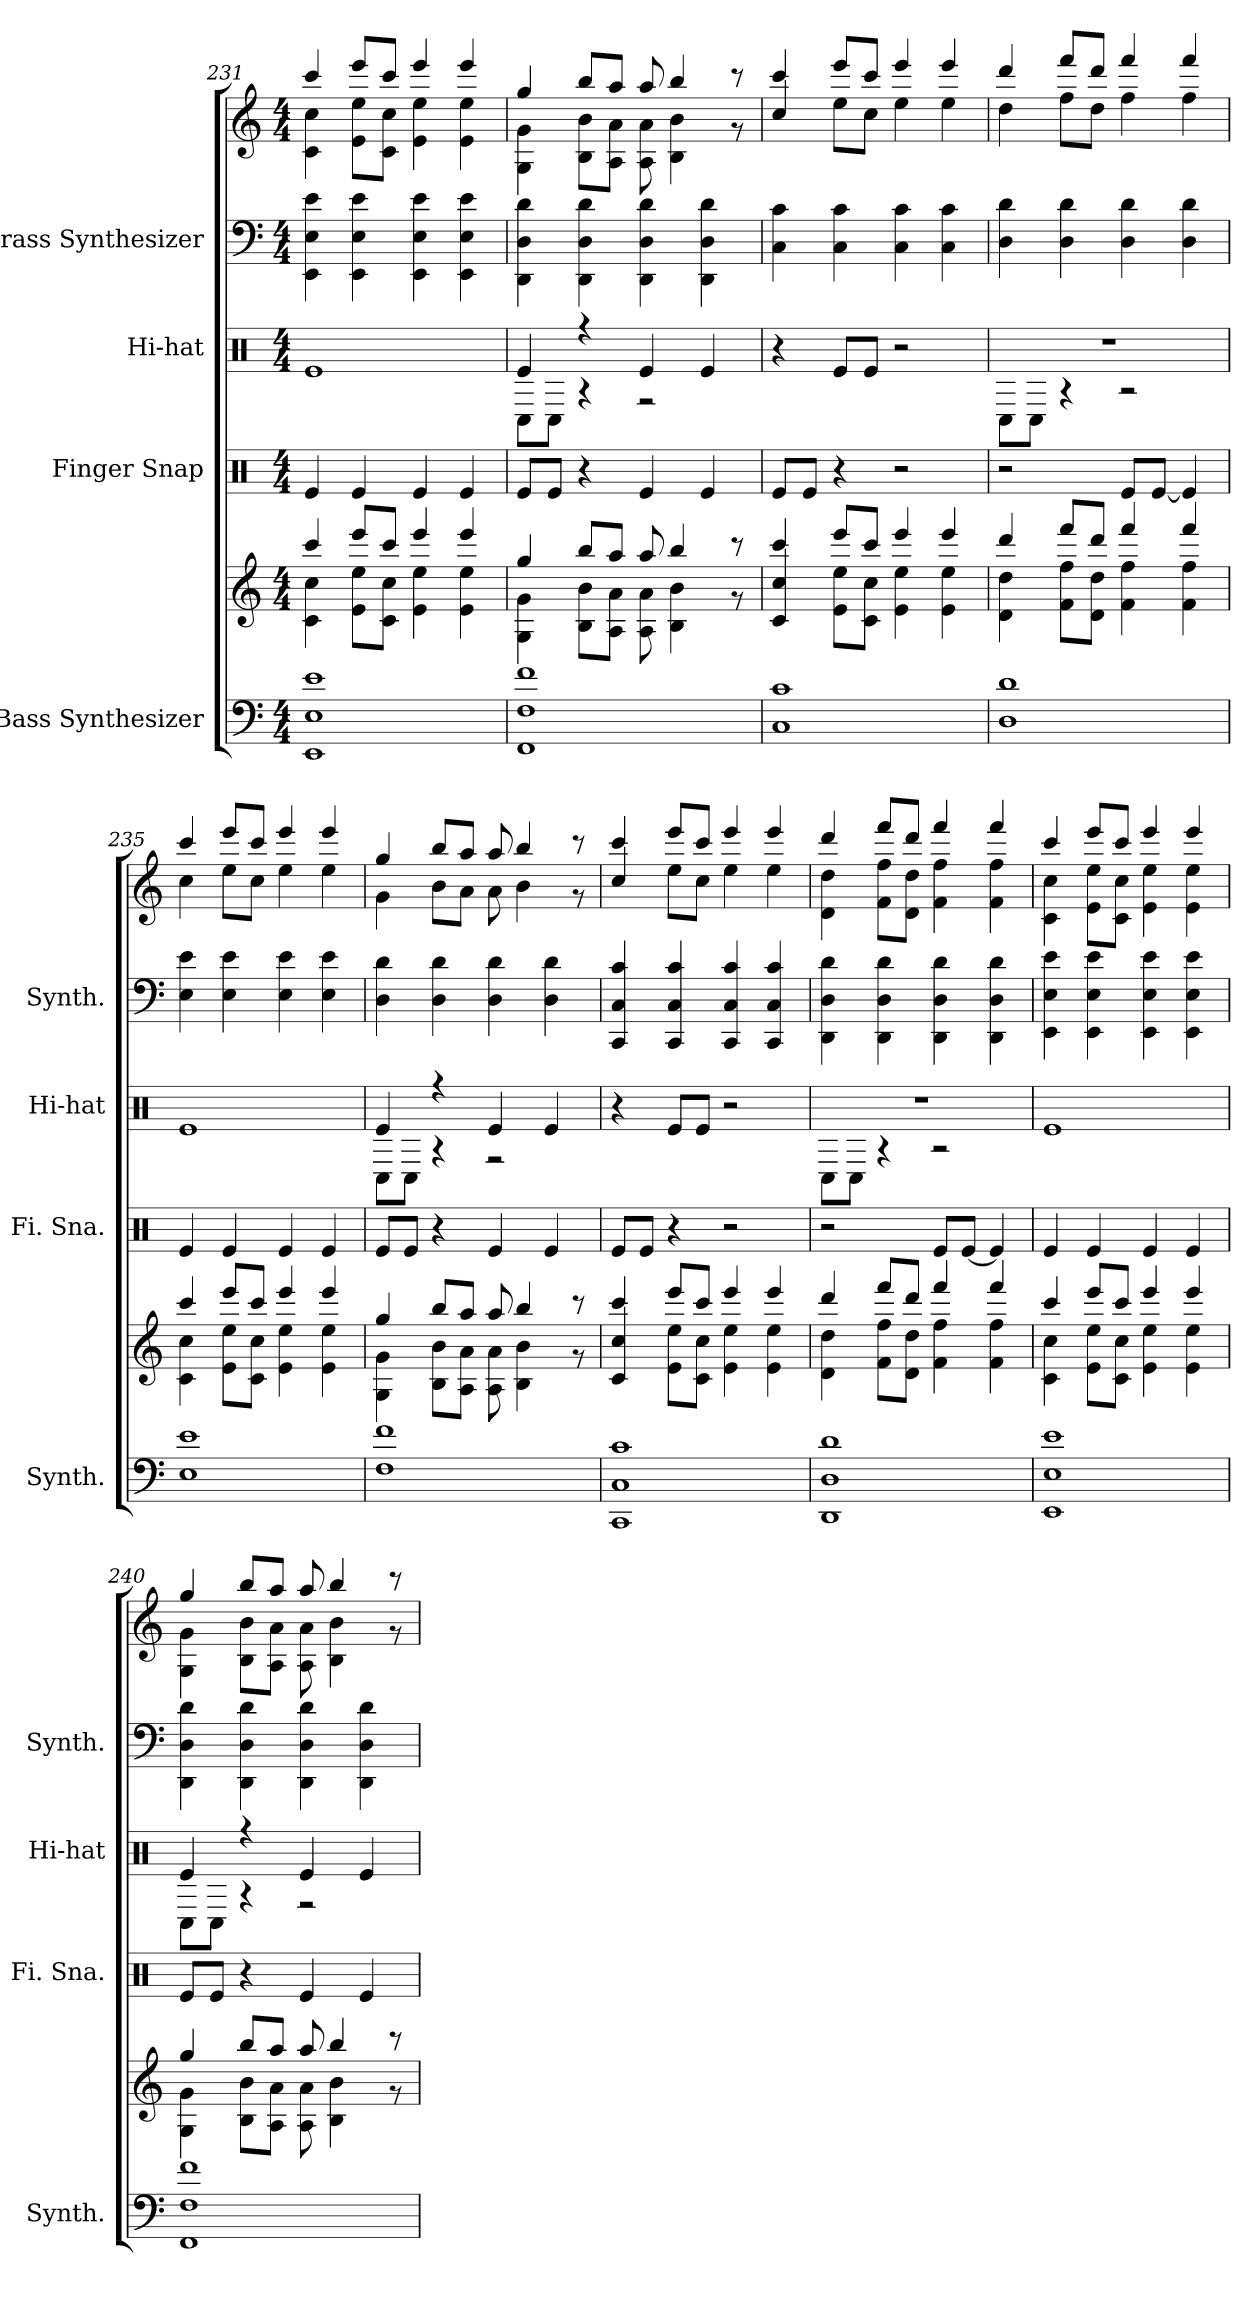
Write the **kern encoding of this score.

**kern	**kern	**kern	**kern	**kern	**kern
*part4	*part4	*part3	*part2	*part1	*part1
*staff6	*staff5	*staff4	*staff3	*staff2	*staff1
*I"Bass Synthesizer	*	*I"Finger Snap	*I"Hi-hat	*I"Brass Synthesizer	*
*I'Synth.	*	*I'Fi. Sna.	*I'Hi-hat	*I'Synth.	*
!!LO:PB:g=z
*clefF4	*clefG2	*clefX	*clefX	*clefF4	*clefG2
*k[]	*k[]	*k[]	*k[]	*k[]	*k[]
*M4/4	*M4/4	*M4/4	*M4/4	*M4/4	*M4/4
=231	=231	=231	=231	=231	=231
*	*^	*	*	*	*^
1EE 1E 1e	4ccc/	4c\ 4cc\	4Re/	1Re	4EE\ 4E\ 4e\	4ccc/	4c\ 4cc\
.	8eee/L	8e\ 8ee\L	4Re/	.	4EE\ 4E\ 4e\	8eee/L	8e\ 8ee\L
.	8ccc/J	8c\ 8cc\J	.	.	.	8ccc/J	8c\ 8cc\J
.	4eee/	4e\ 4ee\	4Re/	.	4EE\ 4E\ 4e\	4eee/	4e\ 4ee\
.	4eee/	4e\ 4ee\	4Re/	.	4EE\ 4E\ 4e\	4eee/	4e\ 4ee\
=232	=232	=232	=232	=232	=232	=232	=232
*	*	*	*	*^	*	*	*
1FF 1F 1f	4gg/	4G\ 4g\	8Re/L	4Re/	8RC\L	4DD\ 4D\ 4d\	4gg/	4G\ 4g\
.	.	.	8Re/J	.	8RC\J	.	.	.
.	8bb/L	8B\ 8b\L	4r	4r	4r	4DD\ 4D\ 4d\	8bb/L	8B\ 8b\L
.	8aa/J	8A\ 8a\J	.	.	.	.	8aa/J	8A\ 8a\J
.	8aa/	8A\ 8a\	4Re/	4Re/	2r	4DD\ 4D\ 4d\	8aa/	8A\ 8a\
.	4bb/	4B\ 4b\	.	.	.	.	4bb/	4B\ 4b\
.	.	.	4Re/	4Re/	.	4DD\ 4D\ 4d\	.	.
.	8r	8r	.	.	.	.	8r	8r
*	*	*	*	*v	*v	*	*	*
=233	=233	=233	=233	=233	=233	=233	=233
1C 1c	4ccc/	4c/ 4cc/	8Re/L	4r	4C\ 4c\	4ccc/	4cc/
.	.	.	8Re/J	.	.	.	.
.	8eee/L	8e\ 8ee\L	4r	8Re/L	4C\ 4c\	8eee/L	8ee\L
.	8ccc/J	8c\ 8cc\J	.	8Re/J	.	8ccc/J	8cc\J
.	4eee/	4e\ 4ee\	2r	2r	4C\ 4c\	4eee/	4ee\
.	4eee/	4e\ 4ee\	.	.	4C\ 4c\	4eee/	4ee\
=234	=234	=234	=234	=234	=234	=234	=234
*	*	*	*	*^	*	*	*
1D 1d	4ddd/	4d\ 4dd\	2r	1r	8RC\L	4D\ 4d\	4ddd/	4dd\
.	.	.	.	.	8RC\J	.	.	.
.	8fff/L	8f\ 8ff\L	.	.	4r	4D\ 4d\	8fff/L	8ff\L
.	8ddd/J	8d\ 8dd\J	.	.	.	.	8ddd/J	8dd\J
.	4fff/	4f\ 4ff\	8Re/L	.	2r	4D\ 4d\	4fff/	4ff\
.	.	.	[8Re/J	.	.	.	.	.
.	4fff/	4f\ 4ff\	4Re/]	.	.	4D\ 4d\	4fff/	4ff\
*	*	*	*	*v	*v	*	*	*
=235	=235	=235	=235	=235	=235	=235	=235
1E 1e	4ccc/	4c\ 4cc\	4Re/	1Re	4E\ 4e\	4ccc/	4cc\
.	8eee/L	8e\ 8ee\L	4Re/	.	4E\ 4e\	8eee/L	8ee\L
.	8ccc/J	8c\ 8cc\J	.	.	.	8ccc/J	8cc\J
.	4eee/	4e\ 4ee\	4Re/	.	4E\ 4e\	4eee/	4ee\
.	4eee/	4e\ 4ee\	4Re/	.	4E\ 4e\	4eee/	4ee\
!!LO:LB:g=z	!!
=236	=236	=236	=236	=236	=236	=236	=236
*	*	*	*	*^	*	*	*
1F 1f	4gg/	4G\ 4g\	8Re/L	4Re/	8RC\L	4D\ 4d\	4gg/	4g\
.	.	.	8Re/J	.	8RC\J	.	.	.
.	8bb/L	8B\ 8b\L	4r	4r	4r	4D\ 4d\	8bb/L	8b\L
.	8aa/J	8A\ 8a\J	.	.	.	.	8aa/J	8a\J
.	8aa/	8A\ 8a\	4Re/	4Re/	2r	4D\ 4d\	8aa/	8a\
.	4bb/	4B\ 4b\	.	.	.	.	4bb/	4b\
.	.	.	4Re/	4Re/	.	4D\ 4d\	.	.
.	8r	8r	.	.	.	.	8r	8r
*	*	*	*	*v	*v	*	*	*
=237	=237	=237	=237	=237	=237	=237	=237
1CC 1C 1c	4ccc/	4c/ 4cc/	8Re/L	4r	4CC/ 4C/ 4c/	4ccc/	4cc/
.	.	.	8Re/J	.	.	.	.
.	8eee/L	8e\ 8ee\L	4r	8Re/L	4CC/ 4C/ 4c/	8eee/L	8ee\L
.	8ccc/J	8c\ 8cc\J	.	8Re/J	.	8ccc/J	8cc\J
.	4eee/	4e\ 4ee\	2r	2r	4CC/ 4C/ 4c/	4eee/	4ee\
.	4eee/	4e\ 4ee\	.	.	4CC/ 4C/ 4c/	4eee/	4ee\
=238	=238	=238	=238	=238	=238	=238	=238
*	*	*	*	*^	*	*	*
1DD 1D 1d	4ddd/	4d\ 4dd\	2r	1r	8RC\L	4DD\ 4D\ 4d\	4ddd/	4d\ 4dd\
.	.	.	.	.	8RC\J	.	.	.
.	8fff/L	8f\ 8ff\L	.	.	4r	4DD\ 4D\ 4d\	8fff/L	8f\ 8ff\L
.	8ddd/J	8d\ 8dd\J	.	.	.	.	8ddd/J	8d\ 8dd\J
.	4fff/	4f\ 4ff\	8Re/L	.	2r	4DD\ 4D\ 4d\	4fff/	4f\ 4ff\
.	.	.	[8Re/J	.	.	.	.	.
.	4fff/	4f\ 4ff\	4Re/]	.	.	4DD\ 4D\ 4d\	4fff/	4f\ 4ff\
*	*	*	*	*v	*v	*	*	*
=239	=239	=239	=239	=239	=239	=239	=239
1EE 1E 1e	4ccc/	4c\ 4cc\	4Re/	1Re	4EE\ 4E\ 4e\	4ccc/	4c\ 4cc\
.	8eee/L	8e\ 8ee\L	4Re/	.	4EE\ 4E\ 4e\	8eee/L	8e\ 8ee\L
.	8ccc/J	8c\ 8cc\J	.	.	.	8ccc/J	8c\ 8cc\J
.	4eee/	4e\ 4ee\	4Re/	.	4EE\ 4E\ 4e\	4eee/	4e\ 4ee\
.	4eee/	4e\ 4ee\	4Re/	.	4EE\ 4E\ 4e\	4eee/	4e\ 4ee\
!!LO:PB:g=z	!!
=240	=240	=240	=240	=240	=240	=240	=240
*	*	*	*	*^	*	*	*
1FF 1F 1f	4gg/	4G\ 4g\	8Re/L	4Re/	8RC\L	4DD\ 4D\ 4d\	4gg/	4G\ 4g\
.	.	.	8Re/J	.	8RC\J	.	.	.
.	8bb/L	8B\ 8b\L	4r	4r	4r	4DD\ 4D\ 4d\	8bb/L	8B\ 8b\L
.	8aa/J	8A\ 8a\J	.	.	.	.	8aa/J	8A\ 8a\J
.	8aa/	8A\ 8a\	4Re/	4Re/	2r	4DD\ 4D\ 4d\	8aa/	8A\ 8a\
.	4bb/	4B\ 4b\	.	.	.	.	4bb/	4B\ 4b\
.	.	.	4Re/	4Re/	.	4DD\ 4D\ 4d\	.	.
.	8r	8r	.	.	.	.	8r	8r
*	*v	*v	*	*v	*v	*	*v	*v
=	=	=	=	=	=
*-	*-	*-	*-	*-	*-
